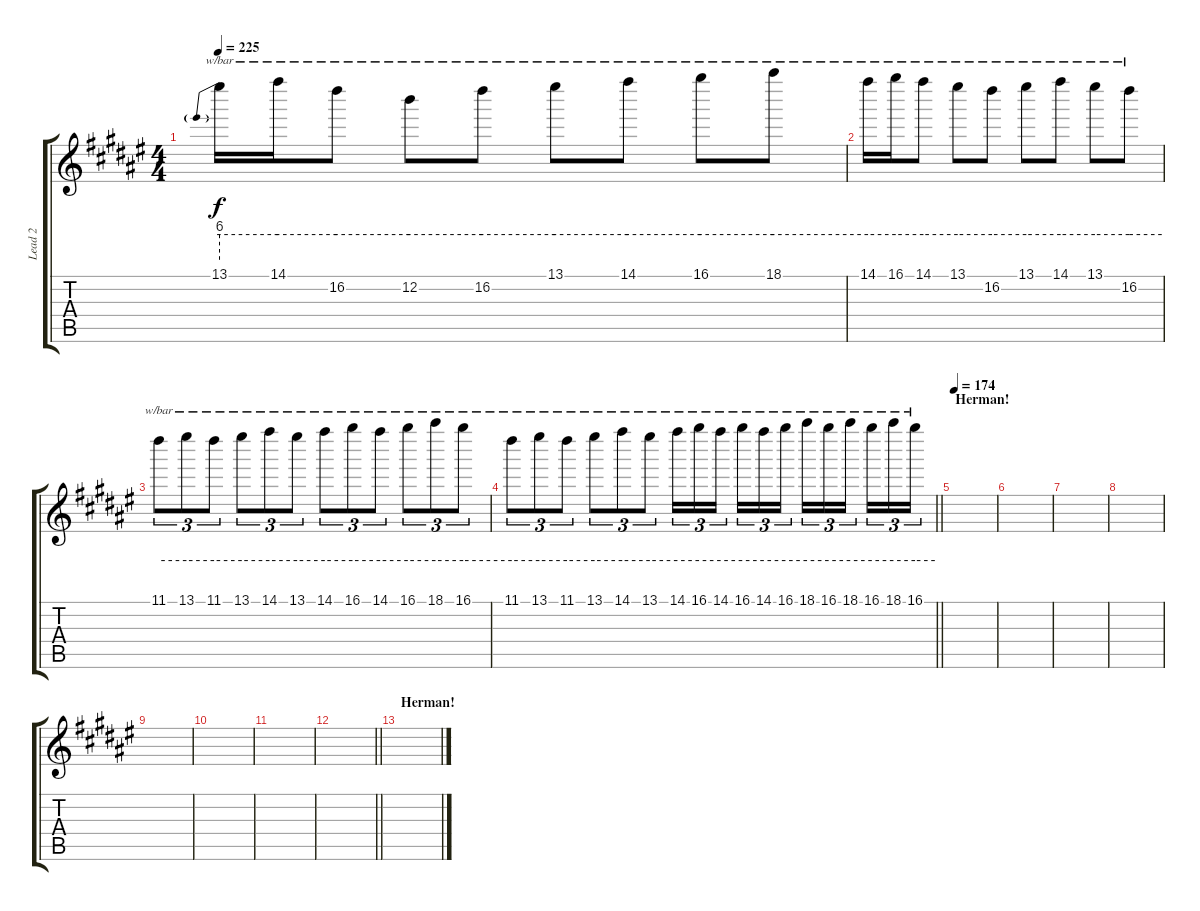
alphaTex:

\track ("Lead 2" "Lead 2") {instrument distortionguitar}
\staff {score tabs}
\tuning (E4 B3 G3 D3 A2 E2) {hide}
\ts (4 4)
\tempo 225
\clef g2
\ks f#
13.1.16{tbe (predive default 0 24 60 24) dy f} 14.1.16{tbe (hold default 0 24 60 24)} 16.2.8{tbe (hold default 0 24 60 24)} 12.2.8{tbe (hold default 0 24 60 24)} 16.2.8{tbe (hold default 0 24 60 24)} 13.1.8{tbe (hold default 0 24 60 24)} 14.1.8{tbe (hold default 0 24 60 24)} 16.1.8{tbe (hold default 0 24 60 24)} 18.1.8{tbe (hold default 0 24 60 24)} |
14.1.16{tbe (hold default 0 24 60 24)} 16.1.16{tbe (hold default 0 24 60 24)} 14.1.8{tbe (hold default 0 24 60 24)} 13.1.8{tbe (hold default 0 24 60 24)} 16.2.8{tbe (hold default 0 24 60 24)} 13.1.8{tbe (hold default 0 24 60 24)} 14.1.8{tbe (hold default 0 24 60 24)} 13.1.8{tbe (hold default 0 24 60 24)} 16.2.8{tbe (hold default 0 24 60 24)} |
11.1.8{tu (3 2) tbe (hold default 0 24 60 24)} 13.1.8{tu (3 2) tbe (hold default 0 24 60 24)} 11.1.8{tu (3 2) tbe (hold default 0 24 60 24)} 13.1.8{tu (3 2) tbe (hold default 0 24 60 24)} 14.1.8{tu (3 2) tbe (hold default 0 24 60 24)} 13.1.8{tu (3 2) tbe (hold default 0 24 60 24)} 14.1.8{tu (3 2) tbe (hold default 0 24 60 24)} 16.1.8{tu (3 2) tbe (hold default 0 24 60 24)} 14.1.8{tu (3 2) tbe (hold default 0 24 60 24)} 16.1.8{tu (3 2) tbe (hold default 0 24 60 24)} 18.1.8{tu (3 2) tbe (hold default 0 24 60 24)} 16.1.8{tu (3 2) tbe (hold default 0 24 60 24)} |
\barLineRight lightlight
11.1.8{tu (3 2) tbe (hold default 0 24 60 24)} 13.1.8{tu (3 2) tbe (hold default 0 24 60 24)} 11.1.8{tu (3 2) tbe (hold default 0 24 60 24)} 13.1.8{tu (3 2) tbe (hold default 0 24 60 24)} 14.1.8{tu (3 2) tbe (hold default 0 24 60 24)} 13.1.8{tu (3 2) tbe (hold default 0 24 60 24)} 14.1.16{tu (3 2) tbe (hold default 0 24 60 24)} 16.1.16{tu (3 2) tbe (hold default 0 24 60 24)} 14.1.16{tu (3 2) tbe (hold default 0 24 60 24) beam splitsecondary} 16.1.16{tu (3 2) tbe (hold default 0 24 60 24)} 14.1.16{tu (3 2) tbe (hold default 0 24 60 24)} 16.1.16{tu (3 2) tbe (hold default 0 24 60 24)} 18.1.16{tu (3 2) tbe (hold default 0 24 60 24)} 16.1.16{tu (3 2) tbe (hold default 0 24 60 24)} 18.1.16{tu (3 2) tbe (hold default 0 24 60 24) beam splitsecondary} 16.1.16{tu (3 2) tbe (hold default 0 24 60 24)} 18.1.16{tu (3 2) tbe (hold default 0 24 60 24)} 16.1.16{tu (3 2) tbe (hold default 0 24 60 24)} |
\section ("" "Herman!")
\tempo 174
|
|
|
|
|
|
|
\barLineRight lightlight
|
\section ("" "Herman!")
